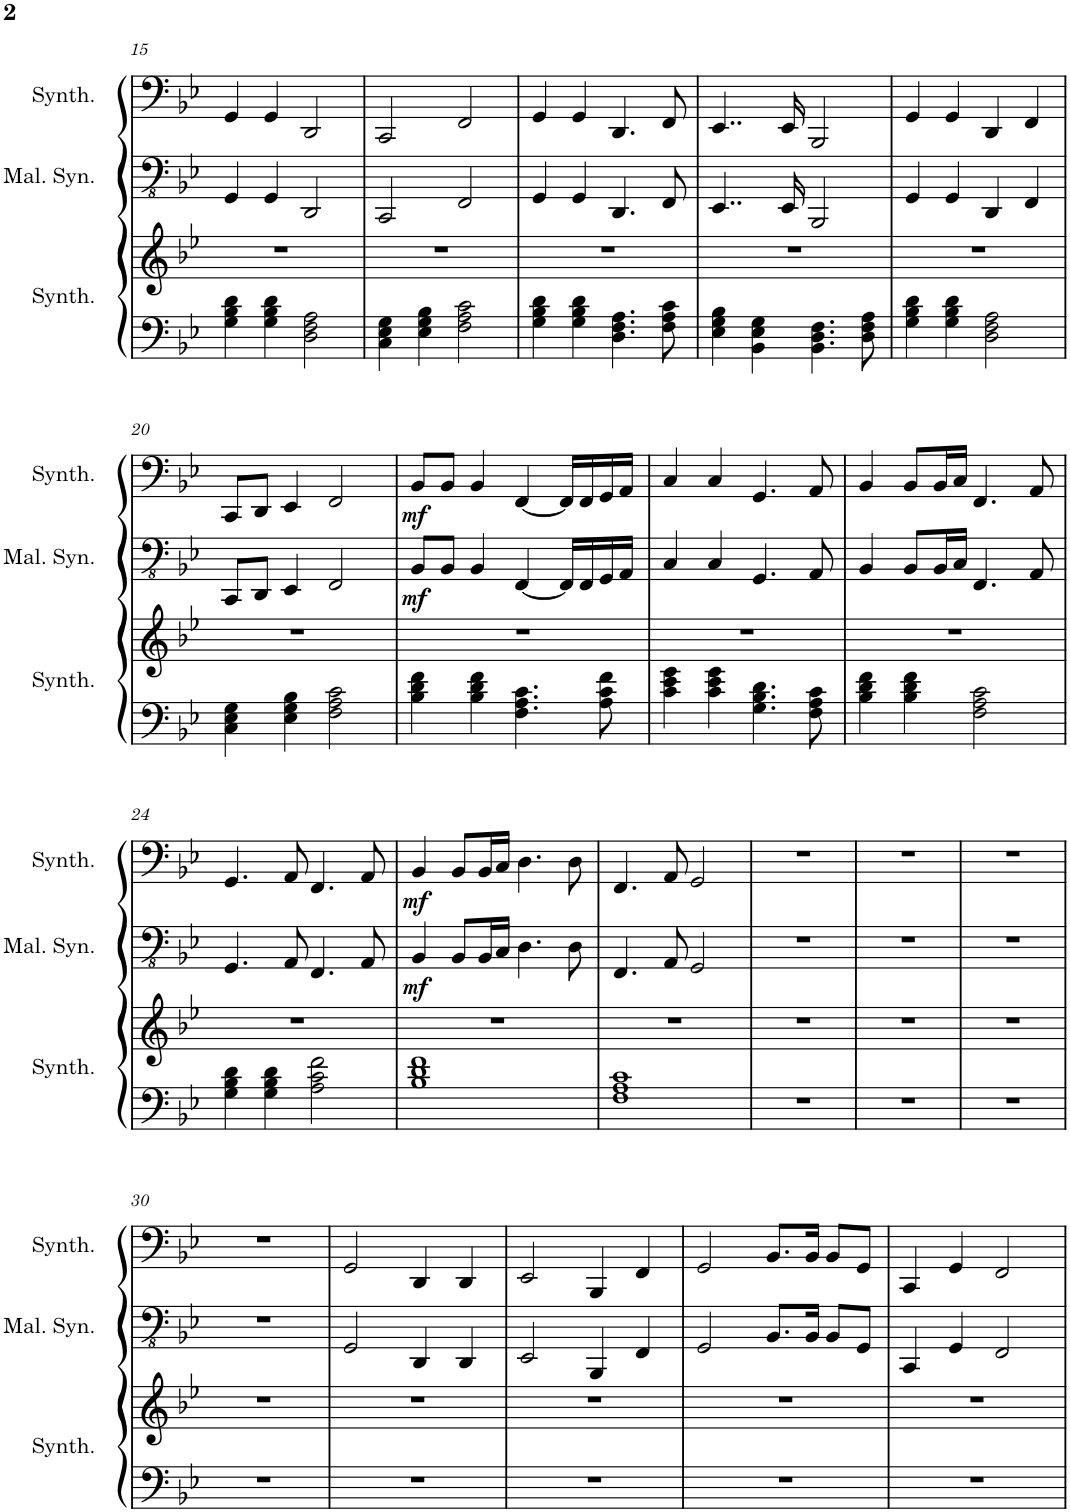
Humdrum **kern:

**kern	**kern	**kern	**dynam	**kern	**dynam
*part3	*part3	*part2	*part2	*part1	*part1
*staff4	*staff3	*staff2	*staff2	*staff1	*staff1
*I"String Synthesiser	*	*I"Mallet Synthesiser	*	*I"Square Synthesiser	*
*I'Synth.	*	*I'Mal. Syn.	*	*I'Synth.	*
!!LO:PB:g=z
*clefF4	*clefG2	*clefFv4	*	*clefF4	*
*k[b-e-]	*k[b-e-]	*k[b-e-]	*	*k[b-e-]	*
*M4/4	*M4/4	*M4/4	*	*M4/4	*
=15	=15	=15	=15	=15	=15
4G\ 4B-\ 4d\	1r	4GGG/	.	4GG/	.
4G\ 4B-\ 4d\	.	4GGG/	.	4GG/	.
2D\ 2F\ 2A\	.	2DDD/	.	2DD/	.
=16	=16	=16	=16	=16	=16
4C\ 4E-\ 4G\	1r	2CCC/	.	2CC/	.
4E-\ 4G\ 4B-\	.	.	.	.	.
2F\ 2A\ 2c\	.	2FFF/	.	2FF/	.
=17	=17	=17	=17	=17	=17
4G\ 4B-\ 4d\	1r	4GGG/	.	4GG/	.
4G\ 4B-\ 4d\	.	4GGG/	.	4GG/	.
4.D\ 4.F\ 4.A\	.	4.DDD/	.	4.DD/	.
8F\ 8A\ 8c\	.	8FFF/	.	8FF/	.
=18	=18	=18	=18	=18	=18
4E-\ 4G\ 4B-\	1r	4..EEE-/	.	4..EE-/	.
4BB-\ 4E-\ 4G\	.	.	.	.	.
.	.	16EEE-/	.	16EE-/	.
4.BB-\ 4.D\ 4.F\	.	2BBBB-/	.	2BBB-/	.
8D\ 8F\ 8A\	.	.	.	.	.
=19	=19	=19	=19	=19	=19
4G\ 4B-\ 4d\	1r	4GGG/	.	4GG/	.
4G\ 4B-\ 4d\	.	4GGG/	.	4GG/	.
2D\ 2F\ 2A\	.	4DDD/	.	4DD/	.
.	.	4FFF/	.	4FF/	.
!!LO:LB:g=z
=20	=20	=20	=20	=20	=20
4C\ 4E-\ 4G\	1r	8CCC/L	.	8CC/L	.
.	.	8DDD/J	.	8DD/J	.
4E-\ 4G\ 4B-\	.	4EEE-/	.	4EE-/	.
2F\ 2A\ 2c\	.	2FFF/	.	2FF/	.
=21	=21	=21	=21	=21	=21
!	!	!	!LO:DY:b	!	!LO:DY:b
4B-\ 4d\ 4f\	1r	8BBB-/L	mf	8BB-/L	mf
.	.	8BBB-/J	.	8BB-/J	.
4B-\ 4d\ 4f\	.	4BBB-/	.	4BB-/	.
4.F\ 4.A\ 4.c\	.	[4FFF/	.	[4FF/	.
.	.	16FFF/LL]	.	16FF/LL]	.
.	.	16FFF/	.	16FF/	.
8A\ 8c\ 8f\	.	16GGG/	.	16GG/	.
.	.	16AAA/JJ	.	16AA/JJ	.
=22	=22	=22	=22	=22	=22
4c\ 4e-\ 4g\	1r	4CC/	.	4C/	.
4c\ 4e-\ 4g\	.	4CC/	.	4C/	.
4.G\ 4.B-\ 4.d\	.	4.GGG/	.	4.GG/	.
8F\ 8A\ 8c\	.	8AAA/	.	8AA/	.
=23	=23	=23	=23	=23	=23
4B-\ 4d\ 4f\	1r	4BBB-/	.	4BB-/	.
4B-\ 4d\ 4f\	.	8BBB-/L	.	8BB-/L	.
.	.	16BBB-/L	.	16BB-/L	.
.	.	16CC/JJ	.	16C/JJ	.
2F\ 2A\ 2c\	.	4.FFF/	.	4.FF/	.
.	.	8AAA/	.	8AA/	.
!!LO:LB:g=z
=24	=24	=24	=24	=24	=24
4G\ 4B-\ 4d\	1r	4.GGG/	.	4.GG/	.
4G\ 4B-\ 4d\	.	.	.	.	.
.	.	8AAA/	.	8AA/	.
2A\ 2c\ 2f\	.	4.FFF/	.	4.FF/	.
.	.	8AAA/	.	8AA/	.
=25	=25	=25	=25	=25	=25
!	!	!	!LO:DY:b	!	!LO:DY:b
1B- 1d 1f	1r	4BBB-/	mf	4BB-/	mf
.	.	8BBB-/L	.	8BB-/L	.
.	.	16BBB-/L	.	16BB-/L	.
.	.	16CC/JJ	.	16C/JJ	.
.	.	4.DD\	.	4.D\	.
.	.	8DD\	.	8D\	.
=26	=26	=26	=26	=26	=26
1F 1A 1c	1r	4.FFF/	.	4.FF/	.
.	.	8AAA/	.	8AA/	.
.	.	2GGG/	.	2GG/	.
=27	=27	=27	=27	=27	=27
1r	1r	1r	.	1r	.
=28	=28	=28	=28	=28	=28
1r	1r	1r	.	1r	.
=29	=29	=29	=29	=29	=29
1r	1r	1r	.	1r	.
!!LO:LB:g=z
=30	=30	=30	=30	=30	=30
1r	1r	1r	.	1r	.
=31	=31	=31	=31	=31	=31
1r	1r	2GGG/	.	2GG/	.
.	.	4DDD/	.	4DD/	.
.	.	4DDD/	.	4DD/	.
=32	=32	=32	=32	=32	=32
1r	1r	2EEE-/	.	2EE-/	.
.	.	4BBBB-/	.	4BBB-/	.
.	.	4FFF/	.	4FF/	.
=33	=33	=33	=33	=33	=33
1r	1r	2GGG/	.	2GG/	.
.	.	8.BBB-/L	.	8.BB-/L	.
.	.	16BBB-/Jk	.	16BB-/Jk	.
.	.	8BBB-/L	.	8BB-/L	.
.	.	8GGG/J	.	8GG/J	.
=34	=34	=34	=34	=34	=34
1r	1r	4CCC/	.	4CC/	.
.	.	4GGG/	.	4GG/	.
.	.	2FFF/	.	2FF/	.
=	=	=	=	=	=
*-	*-	*-	*-	*-	*-
